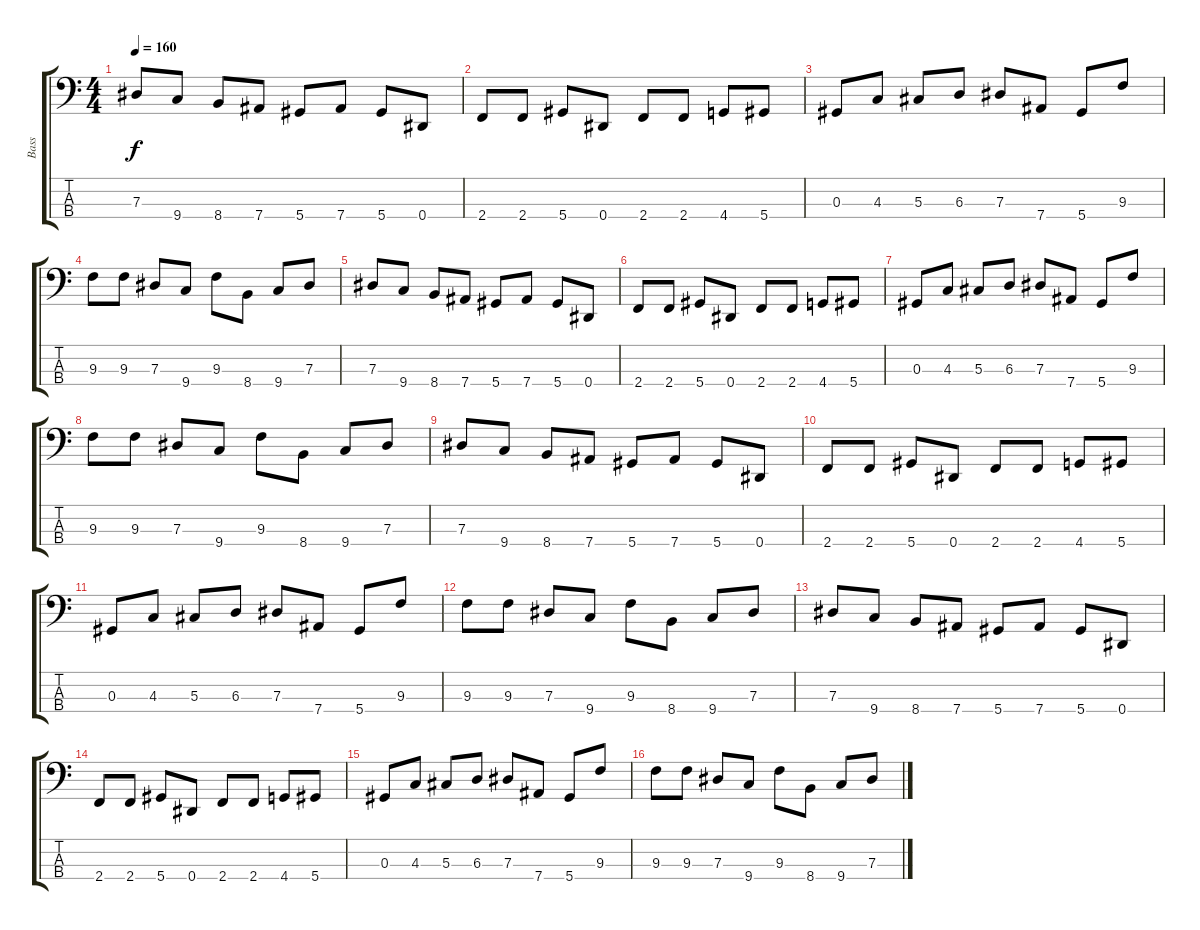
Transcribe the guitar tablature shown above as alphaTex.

\track ("Bass" "Bass") {instrument electricbasspick}
\staff {score tabs}
\tuning (Gb2 Db2 Ab1 Eb1) {hide}
\ts (4 4)
\tempo 160
\clef f4
\ks c
7.3.8{dy f} 9.4.8 8.4.8 7.4.8 5.4.8 7.4.8 5.4.8 0.4.8 |
2.4.8 2.4.8 5.4.8 0.4.8 2.4.8 2.4.8 4.4.8 5.4.8 |
0.3.8 4.3.8 5.3.8 6.3.8 7.3.8 7.4.8 5.4.8 9.3.8 |
9.3.8 9.3.8 7.3.8 9.4.8 9.3.8 8.4.8 9.4.8 7.3.8 |
7.3.8 9.4.8 8.4.8 7.4.8 5.4.8 7.4.8 5.4.8 0.4.8 |
2.4.8 2.4.8 5.4.8 0.4.8 2.4.8 2.4.8 4.4.8 5.4.8 |
0.3.8 4.3.8 5.3.8 6.3.8 7.3.8 7.4.8 5.4.8 9.3.8 |
9.3.8 9.3.8 7.3.8 9.4.8 9.3.8 8.4.8 9.4.8 7.3.8 |
7.3.8 9.4.8 8.4.8 7.4.8 5.4.8 7.4.8 5.4.8 0.4.8 |
2.4.8 2.4.8 5.4.8 0.4.8 2.4.8 2.4.8 4.4.8 5.4.8 |
0.3.8 4.3.8 5.3.8 6.3.8 7.3.8 7.4.8 5.4.8 9.3.8 |
9.3.8 9.3.8 7.3.8 9.4.8 9.3.8 8.4.8 9.4.8 7.3.8 |
7.3.8 9.4.8 8.4.8 7.4.8 5.4.8 7.4.8 5.4.8 0.4.8 |
2.4.8 2.4.8 5.4.8 0.4.8 2.4.8 2.4.8 4.4.8 5.4.8 |
0.3.8 4.3.8 5.3.8 6.3.8 7.3.8 7.4.8 5.4.8 9.3.8 |
9.3.8 9.3.8 7.3.8 9.4.8 9.3.8 8.4.8 9.4.8 7.3.8
